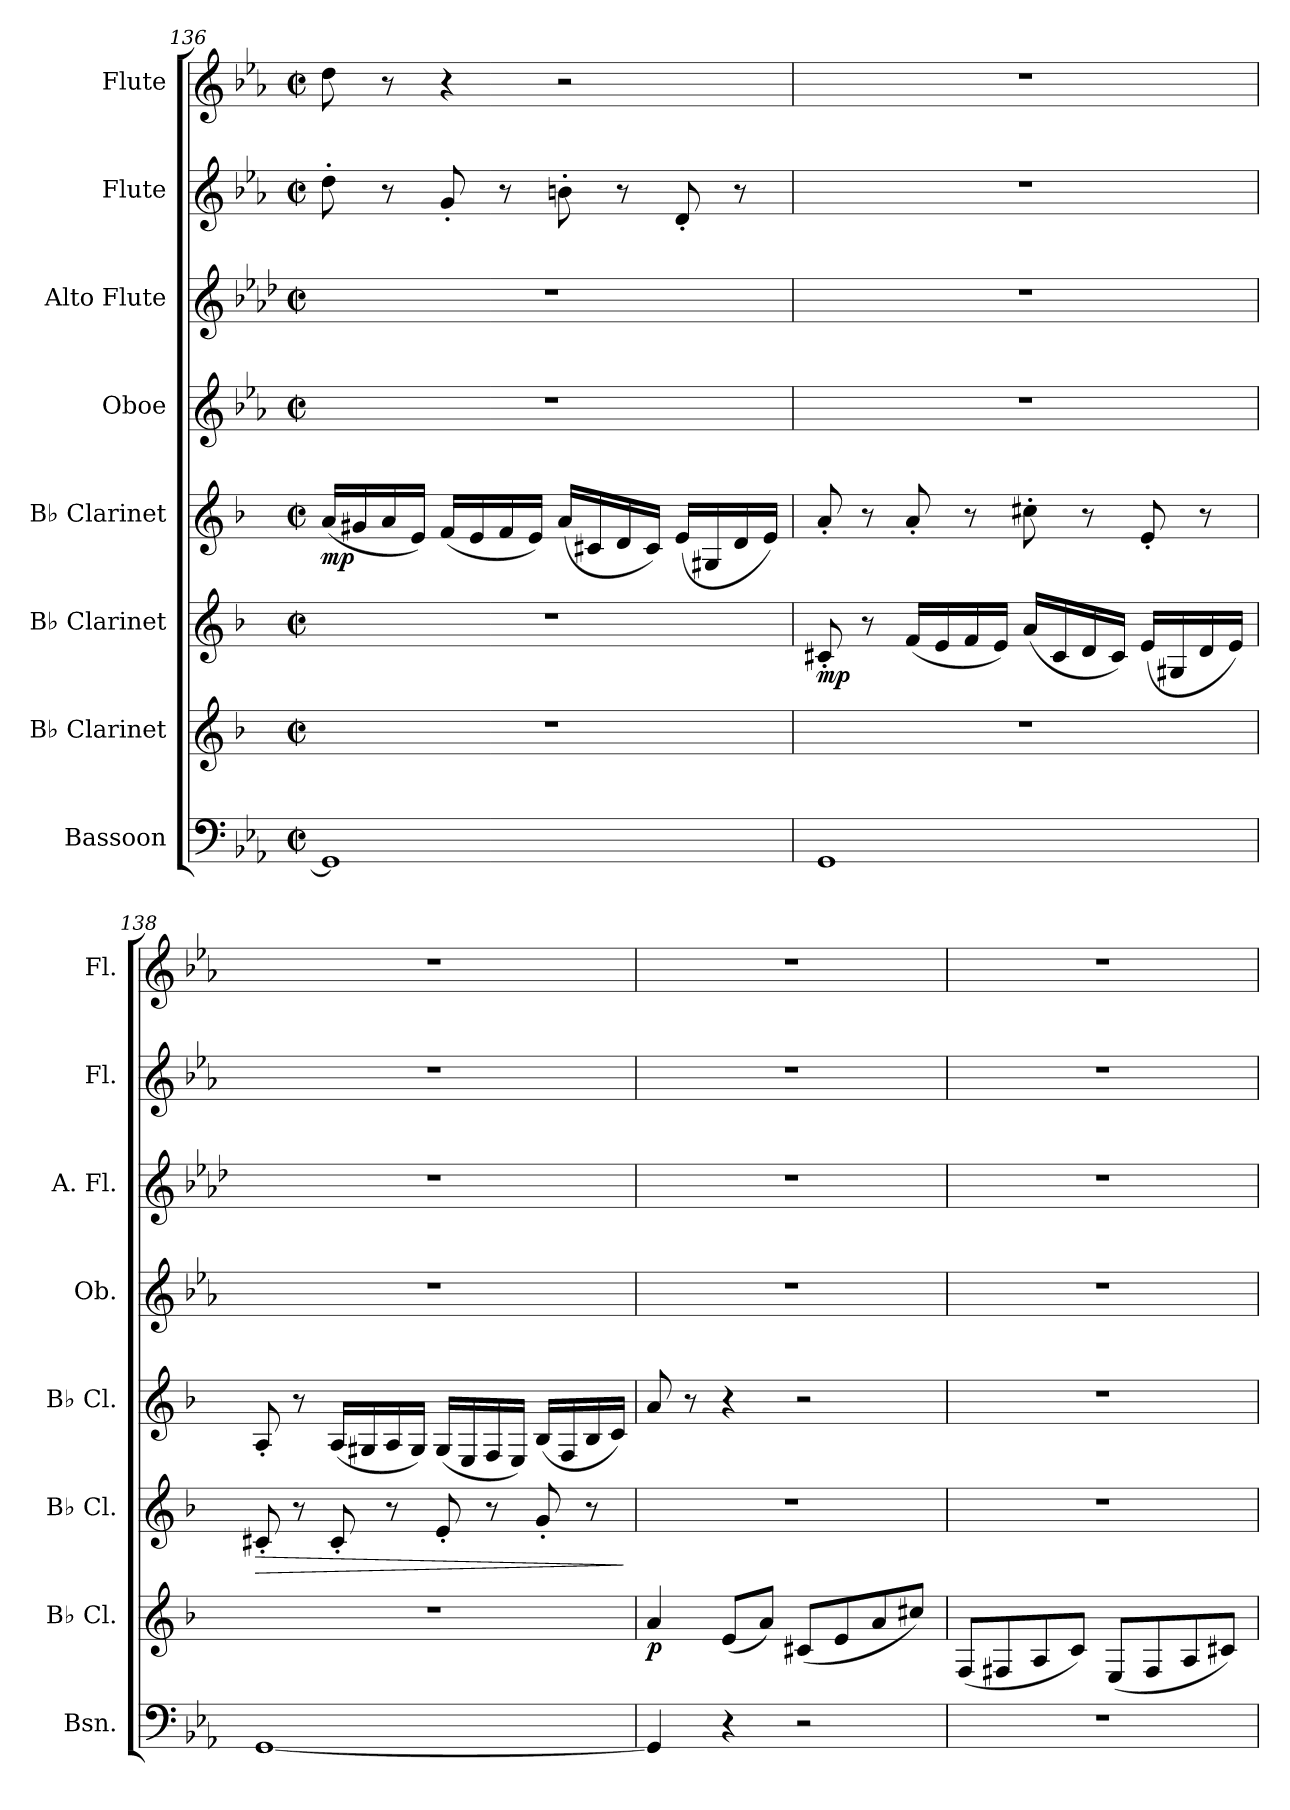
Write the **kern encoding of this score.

**kern	**kern	**dynam	**kern	**dynam	**kern	**dynam	**kern	**kern	**kern	**kern
*part8	*part7	*part7	*part6	*part6	*part5	*part5	*part4	*part3	*part2	*part1
*staff8	*staff7	*staff7	*staff6	*staff6	*staff5	*staff5	*staff4	*staff3	*staff2	*staff1
*I"Bassoon	*I"B♭ Clarinet	*	*I"B♭ Clarinet	*	*I"B♭ Clarinet	*	*I"Oboe	*I"Alto Flute	*I"Flute	*I"Flute
*I'Bsn.	*I'B♭ Cl.	*	*I'B♭ Cl.	*	*I'B♭ Cl.	*	*I'Ob.	*I'A. Fl.	*I'Fl.	*I'Fl.
!!LO:PB:g=z
*clefF4	*clefG2	*	*clefG2	*	*clefG2	*	*clefG2	*clefG2	*clefG2	*clefG2
*	*ITrd1c2	*	*ITrd1c2	*	*ITrd1c2	*	*	*ITrd3c5	*	*
*k[b-e-a-]	*k[b-e-a-]	*	*k[b-e-a-]	*	*k[b-e-a-]	*	*k[b-e-a-]	*k[b-e-a-]	*k[b-e-a-]	*k[b-e-a-]
*M2/2	*M2/2	*	*M2/2	*	*M2/2	*	*M2/2	*M2/2	*M2/2	*M2/2
*met(c|)	*met(c|)	*	*met(c|)	*	*met(c|)	*	*met(c|)	*met(c|)	*met(c|)	*met(c|)
=136	=136	=136	=136	=136	=136	=136	=136	=136	=136	=136
!	!	!	!	!	!	!LO:DY:b	!	!	!	!
1GG]	1r	.	1r	.	(<16g/LL	mp	1r	1r	8dd'\	8dd\
.	.	.	.	.	16f#X/	.	.	.	.	.
.	.	.	.	.	16g/	.	.	.	8r	8r
.	.	.	.	.	16d/JJ)	.	.	.	.	.
.	.	.	.	.	(<16e-/LL	.	.	.	8g'/	4r
.	.	.	.	.	16d/	.	.	.	.	.
.	.	.	.	.	16e-/	.	.	.	8r	.
.	.	.	.	.	16d/JJ)	.	.	.	.	.
.	.	.	.	.	(<16g/LL	.	.	.	8bn'\	2r
.	.	.	.	.	16Bn/	.	.	.	.	.
.	.	.	.	.	16c/	.	.	.	8r	.
.	.	.	.	.	16B/JJ)	.	.	.	.	.
.	.	.	.	.	(<16d/LL	.	.	.	8d'/	.
.	.	.	.	.	16F#X/	.	.	.	.	.
.	.	.	.	.	16c/	.	.	.	8r	.
.	.	.	.	.	16d/JJ)	.	.	.	.	.
=137	=137	=137	=137	=137	=137	=137	=137	=137	=137	=137
!	!	!	!	!LO:DY:b	!	!	!	!	!	!
1GG	1r	.	8Bn'/	mp	8g'/	.	1r	1r	1r	1r
.	.	.	8r	.	8r	.	.	.	.	.
.	.	.	(<16e-/LL	.	8g'/	.	.	.	.	.
.	.	.	16d/	.	.	.	.	.	.	.
.	.	.	16e-/	.	8r	.	.	.	.	.
.	.	.	16d/JJ)	.	.	.	.	.	.	.
.	.	.	(<16g/LL	.	8bn'\	.	.	.	.	.
.	.	.	16B/	.	.	.	.	.	.	.
.	.	.	16c/	.	8r	.	.	.	.	.
.	.	.	16B/JJ)	.	.	.	.	.	.	.
.	.	.	(<16d/LL	.	8d'/	.	.	.	.	.
.	.	.	16F#X/	.	.	.	.	.	.	.
.	.	.	16c/	.	8r	.	.	.	.	.
.	.	.	16d/JJ)	.	.	.	.	.	.	.
=138	=138	=138	=138	=138	=138	=138	=138	=138	=138	=138
!	!	!	!	!LO:HP:b	!	!	!	!	!	!
[1GG	1r	.	8Bn'/	>	8G'/	.	1r	1r	1r	1r
.	.	.	8r	.	8r	.	.	.	.	.
.	.	.	8B'/	.	(<16G/LL	.	.	.	.	.
.	.	.	.	.	16F#X/	.	.	.	.	.
.	.	.	8r	.	16G/	.	.	.	.	.
.	.	.	.	.	16F#/JJ)	.	.	.	.	.
.	.	.	8d'/	.	(<16F#/LL	.	.	.	.	.
.	.	.	.	.	16D/	.	.	.	.	.
.	.	.	8r	.	16E-/	.	.	.	.	.
.	.	.	.	.	16D/JJ)	.	.	.	.	.
.	.	.	8f'/	.	(<16A-/LL	.	.	.	.	.
.	.	.	.	.	16E-/	.	.	.	.	.
.	.	.	8r	.	16A-/	.	.	.	.	.
.	.	.	.	.	16B-/JJ)	.	.	.	.	.
.	.	.	.	]	.	.	.	.	.	.
!!LO:LB:g=z
=139	=139	=139	=139	=139	=139	=139	=139	=139	=139	=139
!	!	!LO:DY:b	!	!	!	!	!	!	!	!
4GG/]	4g/	p	1r	.	8g/	.	1r	1r	1r	1r
.	.	.	.	.	8r	.	.	.	.	.
4r	(<8d/L	.	.	.	4r	.	.	.	.	.
.	8g/J)	.	.	.	.	.	.	.	.	.
2r	(<8Bn/L	.	.	.	2r	.	.	.	.	.
.	8d/	.	.	.	.	.	.	.	.	.
.	8g/	.	.	.	.	.	.	.	.	.
.	8bn/J)	.	.	.	.	.	.	.	.	.
=140	=140	=140	=140	=140	=140	=140	=140	=140	=140	=140
*	*	*	*	*	*	*	*	*	*	*MM160
*	*	*	*	*	*	*	*	*	*	*^
*	*	*	*	*	*	*	*	*	*	*	*^
1r	(<8E-/L	.	1r	.	1r	.	1r	1r	1r	1r	2ryy	2.ryy
.	8En/	.	.	.	.	.	.	.	.	.	.	.
.	8G/	.	.	.	.	.	.	.	.	.	.	.
.	8B-/J)	.	.	.	.	.	.	.	.	.	.	.
*	*	*	*	*	*	*	*	*	*	*MM160	*	*
.	(<8D/L	.	.	.	.	.	.	.	.	.	2ryy	.
.	8E/	.	.	.	.	.	.	.	.	.	.	.
*	*	*	*	*	*	*	*	*	*	*MM100	*	*
.	8G/	.	.	.	.	.	.	.	.	.	.	4ryy
.	8Bn/J)	.	.	.	.	.	.	.	.	.	.	.
*	*	*	*	*	*	*	*	*	*	*v	*v	*v
=	=	=	=	=	=	=	=	=	=	=
*-	*-	*-	*-	*-	*-	*-	*-	*-	*-	*-
